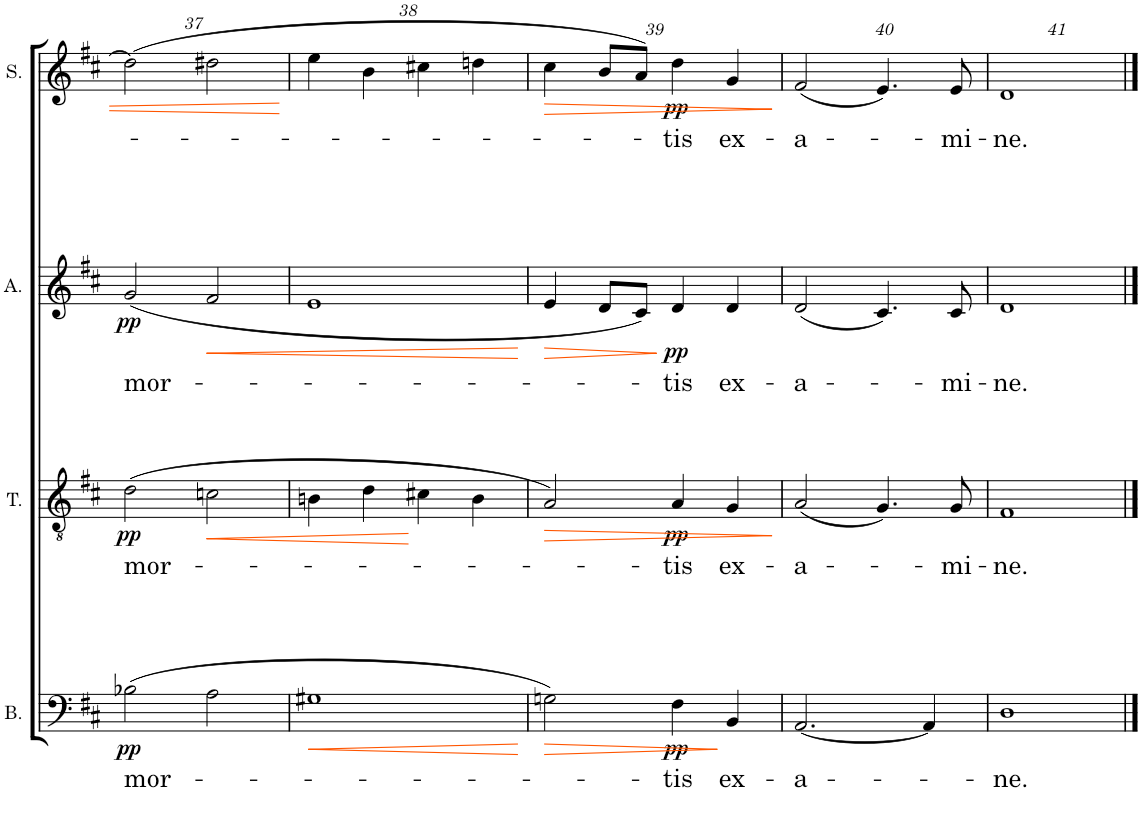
**kern	**text	**dynam	**kern	**text	**dynam	**kern	**text	**dynam	**kern	**text	**dynam
*part4	*part4	*part4	*part3	*part3	*part3	*part2	*part2	*part2	*part1	*part1	*part1
*staff4	*staff4	*staff4	*staff3	*staff3	*staff3	*staff2	*staff2	*staff2	*staff1	*staff1	*staff1
*I"Bass	*	*	*I"Tenor	*	*	*I"Alto	*	*	*I"Soprano	*	*
*I'B.	*	*	*I'T.	*	*	*I'A.	*	*	*I'S.	*	*
!!LO:PB:g=z
*clefF4	*	*	*clefGv2	*	*	*clefG2	*	*	*clefG2	*	*
*k[f#c#]	*	*	*k[f#c#]	*	*	*k[f#c#]	*	*	*k[f#c#]	*	*
*M2/2	*	*	*M2/2	*	*	*M2/2	*	*	*M2/2	*	*
*met(c|)	*	*	*met(c|)	*	*	*met(c|)	*	*	*met(c|)	*	*
=37	=37	=37	=37	=37	=37	=37	=37	=37	=37	=37	=37
!	!LO:LY:b	!LO:DY:b	!	!LO:LY:b	!LO:DY:b	!	!LO:LY:b	!LO:DY:b	!	!	!
(2B-X\	mor-	pp	(2d\	mor-	pp	(2g/	mor-	pp	(2dd\]	.	.
!	!	!	!	!	!LO:HP:b	!	!	!LO:HP:b	!	!	!
2A\	.	.	2cn\	.	<	2f#/	.	<	2dd#X\	.	.
=38	=38	=38	=38	=38	=38	=38	=38	=38	=38	=38	=38
!	!	!LO:HP:b	!	!	!	!	!	!	!	!	!
1G#X	.	<	4Bn\	.	.	1e	.	.	4ee\	.	.
.	.	.	4d\	.	.	.	.	.	4b\	.	.
.	.	.	4c#X\	.	[	.	.	.	4cc#X\	.	.
.	.	.	4B\	.	.	.	.	.	4ddn\	.	.
.	.	[	.	.	.	.	.	[	.	.	.
=39	=39	=39	=39	=39	=39	=39	=39	=39	=39	=39	=39
!	!	!LO:HP:b	!	!	!LO:HP:b	!	!	!LO:HP:b	!	!	!LO:HP:b
2Gn\)	.	>	2A/)	.	>	4e/	.	>	4cc#\	.	>
.	.	.	.	.	.	8d/L	.	.	8b/L	.	.
.	.	.	.	.	.	8c#/J)	.	.	8a/J)	.	.
!	!LO:LY:b	!LO:DY:b	!	!LO:LY:b	!LO:DY:b	!	!LO:LY:b	!LO:DY:n=1:b	!	!LO:LY:b	!LO:DY:b
4F#\	-tis	pp	4A/	-tis	pp	4d/	-tis	] pp	4dd\	-tis	pp
!	!LO:LY:b	!	!	!LO:LY:b	!	!	!LO:LY:b	!	!	!LO:LY:b	!
4BB/	ex-	]	4G/	ex-	.	4d/	ex-	.	4g/	ex-	.
.	.	.	.	.	]	.	.	.	.	.	]
=40	=40	=40	=40	=40	=40	=40	=40	=40	=40	=40	=40
!	!LO:LY:b	!	!	!LO:LY:b	!	!	!LO:LY:b	!	!	!LO:LY:b	!
[2.AA/	-a-	.	(2A/	-a-	.	(2d/	-a-	.	(2f#/	-a-	.
.	.	.	4.G/)	.	.	4.c#/)	.	.	4.e/)	.	.
4AA/]	.	.	.	.	.	.	.	.	.	.	.
!	!	!	!	!LO:LY:b	!	!	!LO:LY:b	!	!	!LO:LY:b	!
.	.	.	8G/	-mi-	.	8c#/	-mi-	.	8e/	-mi-	.
=41	=41	=41	=41	=41	=41	=41	=41	=41	=41	=41	=41
!	!LO:LY:b	!	!	!LO:LY:b	!	!	!LO:LY:b	!	!	!LO:LY:b	!
1D	-ne.	.	1F#	-ne.	.	1d	-ne.	.	1d	-ne.	.
==	==	==	==	==	==	==	==	==	==	==	==
*-	*-	*-	*-	*-	*-	*-	*-	*-	*-	*-	*-
